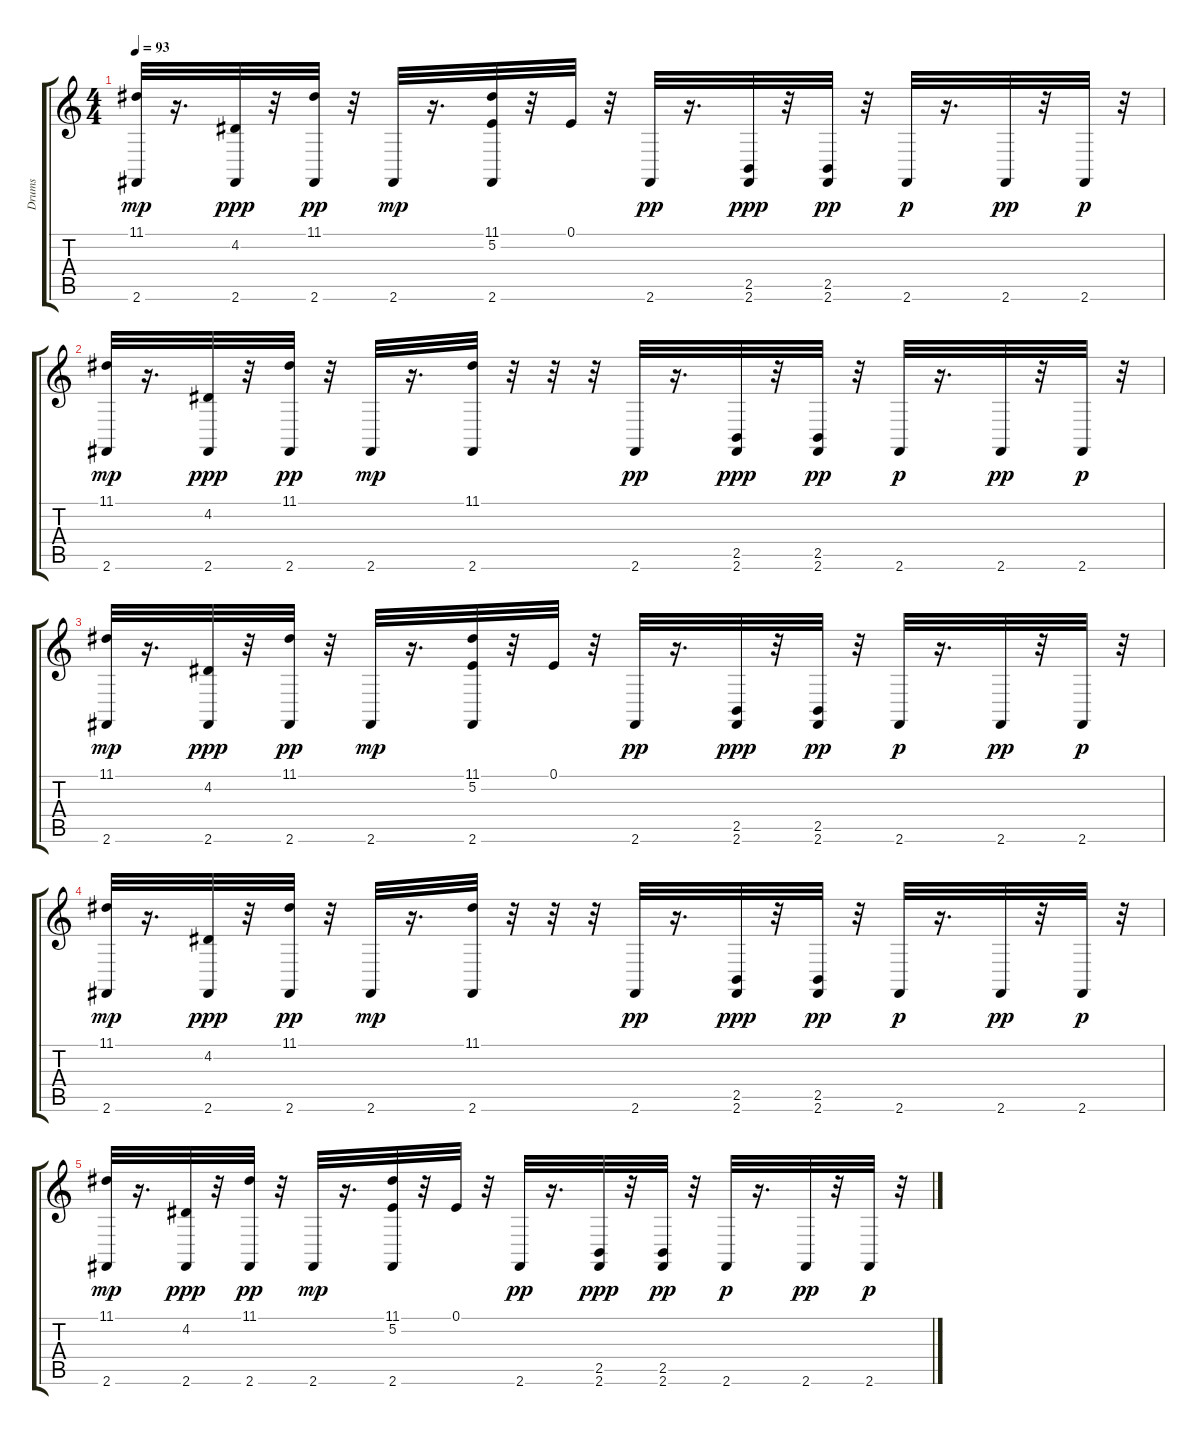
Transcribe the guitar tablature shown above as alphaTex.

\track ("Drums" "Drums") {instrument melodictom}
\staff {score tabs}
\tuning (E4 B3 G3 D3 A2 E2) {hide}
\ts (4 4)
\tempo 93
\clef g2
\ks c
(11.1 2.6).32{dy mp} r.16{d} (4.2 2.6).32{dy ppp} r.32 (11.1 2.6).32{dy pp} r.32 2.6.32{dy mp} r.16{d} (11.1 5.2 2.6).32 r.32 0.1.32 r.32 2.6.32{dy pp} r.16{d} (2.5 2.6).32{dy ppp} r.32 (2.5 2.6).32{dy pp} r.32 2.6.32{dy p} r.16{d} 2.6.32{dy pp} r.32 2.6.32{dy p} r.32 |
(11.1 2.6).32{dy mp} r.16{d} (4.2 2.6).32{dy ppp} r.32 (11.1 2.6).32{dy pp} r.32 2.6.32{dy mp} r.16{d} (11.1 2.6).32 r.32 r.32 r.32 2.6.32{dy pp} r.16{d} (2.5 2.6).32{dy ppp} r.32 (2.5 2.6).32{dy pp} r.32 2.6.32{dy p} r.16{d} 2.6.32{dy pp} r.32 2.6.32{dy p} r.32 |
(11.1 2.6).32{dy mp} r.16{d} (4.2 2.6).32{dy ppp} r.32 (11.1 2.6).32{dy pp} r.32 2.6.32{dy mp} r.16{d} (11.1 5.2 2.6).32 r.32 0.1.32 r.32 2.6.32{dy pp} r.16{d} (2.5 2.6).32{dy ppp} r.32 (2.5 2.6).32{dy pp} r.32 2.6.32{dy p} r.16{d} 2.6.32{dy pp} r.32 2.6.32{dy p} r.32 |
(11.1 2.6).32{dy mp} r.16{d} (4.2 2.6).32{dy ppp} r.32 (11.1 2.6).32{dy pp} r.32 2.6.32{dy mp} r.16{d} (11.1 2.6).32 r.32 r.32 r.32 2.6.32{dy pp} r.16{d} (2.5 2.6).32{dy ppp} r.32 (2.5 2.6).32{dy pp} r.32 2.6.32{dy p} r.16{d} 2.6.32{dy pp} r.32 2.6.32{dy p} r.32 |
(11.1 2.6).32{dy mp} r.16{d} (4.2 2.6).32{dy ppp} r.32 (11.1 2.6).32{dy pp} r.32 2.6.32{dy mp} r.16{d} (11.1 5.2 2.6).32 r.32 0.1.32 r.32 2.6.32{dy pp} r.16{d} (2.5 2.6).32{dy ppp} r.32 (2.5 2.6).32{dy pp} r.32 2.6.32{dy p} r.16{d} 2.6.32{dy pp} r.32 2.6.32{dy p} r.32
